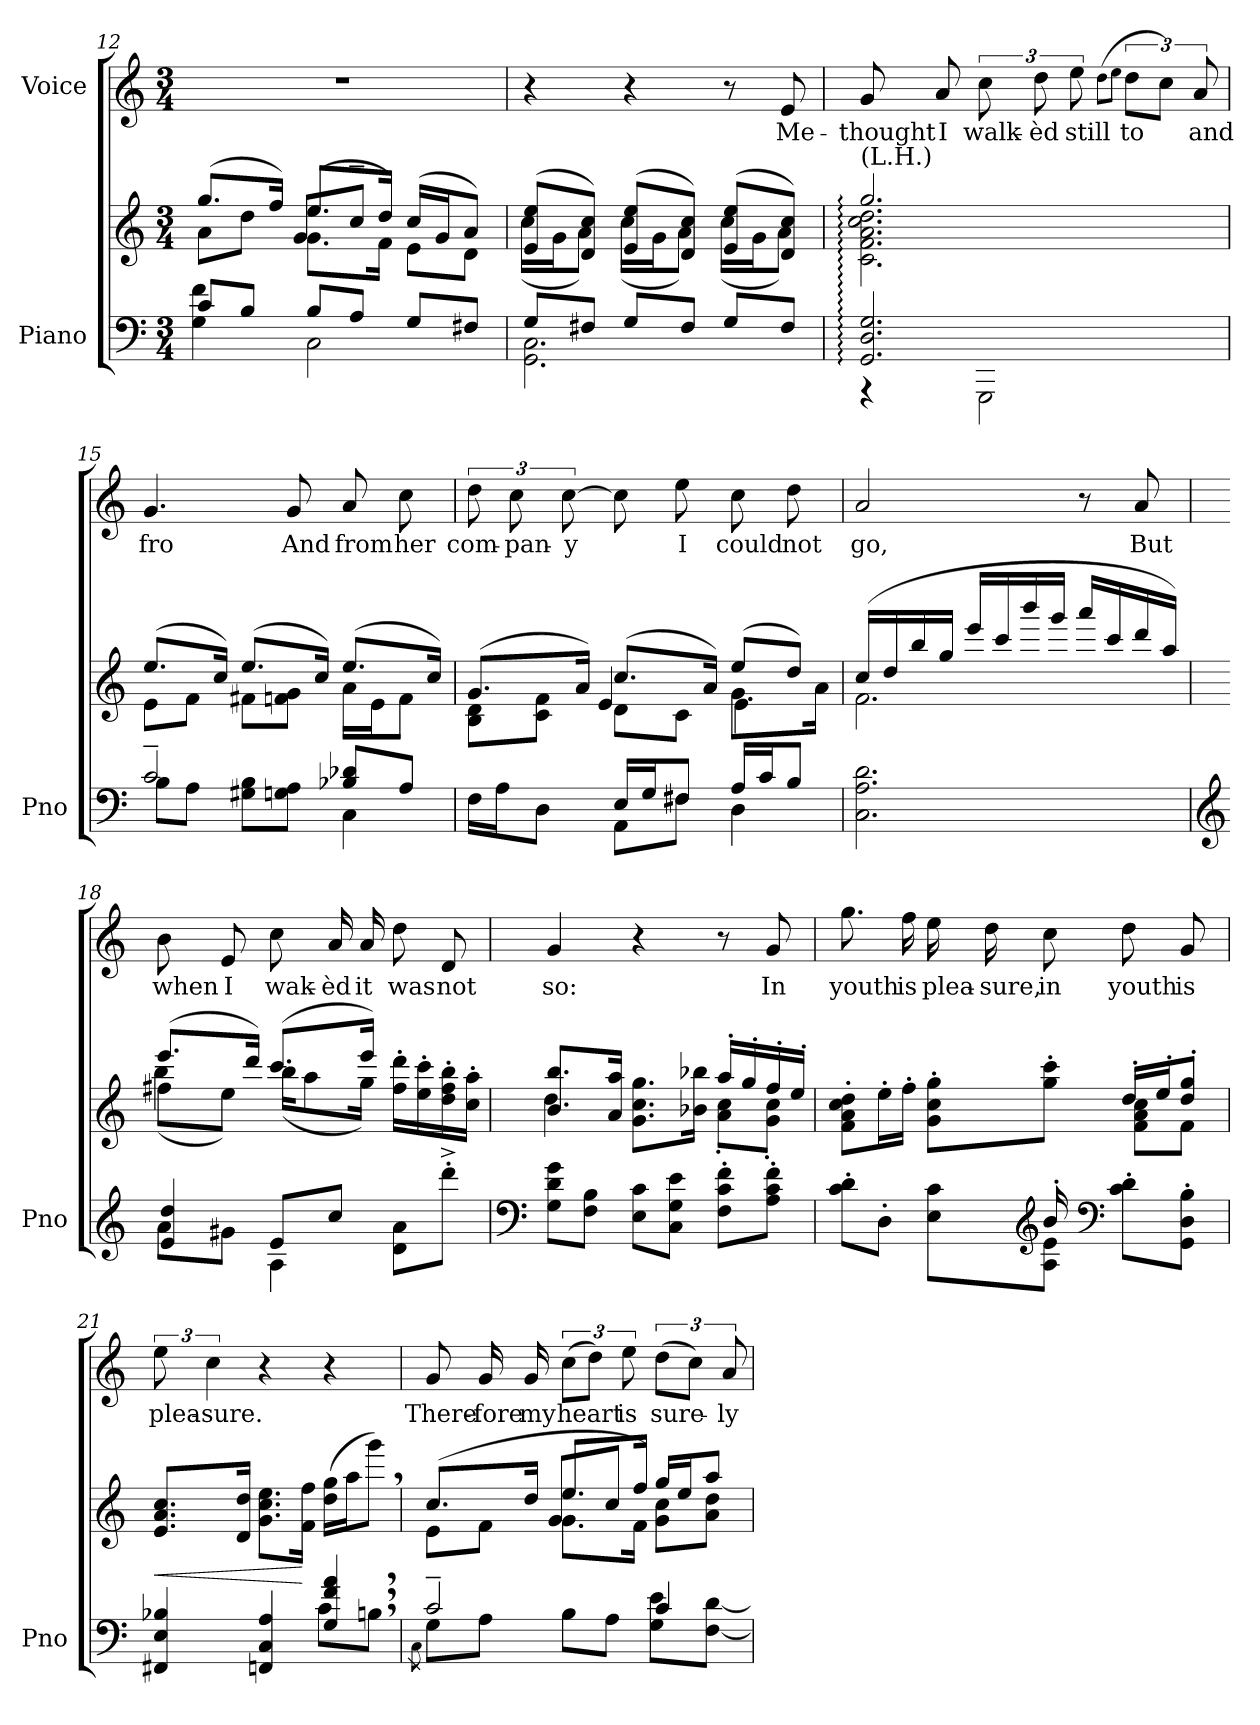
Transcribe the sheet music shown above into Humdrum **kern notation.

**kern	**kern	**dynam	**kern	**text
*part2	*part2	*part2	*part1	*part1
*staff3	*staff2	*staff2/3	*staff1	*staff1
*I"Piano	*	*	*I"Voice	*
*I'Pno	*	*	*	*
!!LO:LB:g=z
*clefF4	*clefG2	*	*clefG2	*
*k[]	*k[]	*	*k[]	*
*M3/4	*M3/4	*	*M3/4	*
=12	=12	=12	=12	=12
*^	*^	*	*	*
*	*	*	*^	*	*	*
8c/L	4G\ 4f\	(8.gg/L	8a\L	4ryy	.	2.r	.
8B/J	.	.	8dd\J	.	.	.	.
.	.	16ff/Jk)	.	.	.	.	.
8B/L	2C\	(8.ee/L	8.g\L	8g/L	.	.	.
8A/J	.	.	.	8cc~/J	.	.	.
.	.	16dd/Jk)	16f\Jk	.	.	.	.
8G/L	.	(16cc/LL	8e\L	4ryy	.	.	.
.	.	16g/J	.	.	.	.	.
8F#X/J	.	8a/J)	8d\J	.	.	.	.
*	*	*	*v	*v	*	*	*
=13	=13	=13	=13	=13	=13	=13
8G/L	2.GG\ 2.C\	(8e/ 8ee/L	(16cc\LL	.	4r	.
.	.	.	16g\J	.	.	.
8F#X/J	.	8d/ 8cc/J)	8a\J)	.	.	.
8G/L	.	(8e/ 8ee/L	(16cc\LL	.	4r	.
.	.	.	16g\J	.	.	.
8F#/J	.	8d/ 8cc/J)	8a\J)	.	.	.
8G/L	.	(8e/ 8ee/L	(16cc\LL	.	8r	.
.	.	.	16g\J	.	.	.
!	!	!	!	!	!	!LO:LY:b
8F#/J	.	8d/ 8cc/J)	8a\J)	.	8e/	Me-
=14	=14	=14	=14	=14	=14	=14
!	!	!LO:TX:a:t=(L.H.)	!	!	!	!
!	!	!	!	!	!	!LO:LY:b
2.GG/:: 2.D/:: 2.G/::	4r	2.gg::/	2.c\:: 2.f\:: 2.a\:: 2.cc\:: 2.dd\::	.	8g/	-thought
!	!	!	!	!	!	!LO:LY:b
.	.	.	.	.	8a/	I
!	!	!	!	!	!	!LO:LY:b
.	2GGG\	.	.	.	12cc\	walk-
!	!	!	!	!	!	!LO:LY:b
.	.	.	.	.	12dd\	-èd
!	!	!	!	!	!	!LO:LY:b
.	.	.	.	.	12ee\	still
.	.	.	.	.	(8qdd\L	.
.	.	.	.	.	8qee\J	.
!	!	!	!	!	!	!LO:LY:b
.	.	.	.	.	12dd\L	to
.	.	.	.	.	12cc\J)	.
!	!	!	!	!	!	!LO:LY:b
.	.	.	.	.	12a/	and
!!LO:LB:g=z
=15	=15	=15	=15	=15	=15	=15
!	!	!	!	!	!	!LO:LY:b
2c~/	8B\L	(8.ee/L	8e\L	.	4.g/	fro
.	8A\J	.	8f\J	.	.	.
.	.	16cc/Jk)	.	.	.	.
.	8G#X\ 8B\L	(8.ee/L	8f#X\L	.	.	.
!	!	!	!	!	!	!LO:LY:b
.	8Gn\ 8A\J	.	8fn\ 8g\J	.	8g/	And
.	.	16cc/Jk)	.	.	.	.
!	!	!	!	!	!	!LO:LY:b
8B-X/ 8d-X/L	4C\	(8.ee/L	16a\LL	.	8a/	from
.	.	.	16e\J	.	.	.
!	!	!	!	!	!	!LO:LY:b
8A/J	.	.	8f\J	.	8cc\	her
.	.	16cc/Jk)	.	.	.	.
=16	=16	=16	=16	=16	=16	=16
*	*	*	*^	*	*	*
!	!	!	!	!	!	!	!LO:LY:b
16F\LL	4ryy	(8.g/L	8B\ 8d\L	4ryy	.	12dd\	com-
16A\J	.	.	.	.	.	.	.
!	!	!	!	!	!	!	!LO:LY:b
.	.	.	.	.	.	12cc\	-pan-
8D\J	.	.	8c\ 8f\J	.	.	.	.
!	!	!	!	!	!	!	!LO:LY:b
.	.	.	.	.	.	[12cc\	-y
.	.	16a/Jk)	.	.	.	.	.
16E/LL	8AA\L	(8.cc/L	8d\L	4e/	.	8cc\]	.
16G/J	.	.	.	.	.	.	.
!	!	!	!	!	!	!	!LO:LY:b
8F#X/J	8F#\J	.	8c\J	.	.	8ee\	I
.	.	16a/Jk)	.	.	.	.	.
!	!	!	!	!	!	!	!LO:LY:b
16A/LL	4D\	(8ee/L	8.g\L	4e\	.	8cc\	could
16c/J	.	.	.	.	.	.	.
!	!	!	!	!	!	!	!LO:LY:b
8B/J	.	8dd/J)	.	.	.	8dd\	not
.	.	.	16a\Jk	.	.	.	.
*v	*v	*	*	*	*	*	*
*	*	*v	*v	*	*	*
=17	=17	=17	=17	=17	=17
!	!	!	!	!	!LO:LY:b
2.C\ 2.A\ 2.d\	(<16cc/LL	2.f\	.	2a/	go,
.	16dd/	.	.	.	.
.	16bb/	.	.	.	.
.	16gg/JJ	.	.	.	.
.	16eee/LL	.	.	.	.
.	16ccc/	.	.	.	.
.	16bbb/	.	.	.	.
.	16ggg/JJ	.	.	.	.
.	16aaa/LL	.	.	8r	.
.	16ccc/	.	.	.	.
!	!	!	!	!	!LO:LY:b
.	16ddd/	.	.	8a/	But
.	16aa/JJ)	.	.	.	.
*	*v	*v	*	*	*
!!LO:LB:g=z
=18	=18	=18	=18	=18
*clefG2	*	*	*	*
*^	*^	*	*	*
*	*	*	*^	*	*	*
!	!	!	!	!	!	!	!LO:LY:b
8a\L	4e/ 4dd/	(8.eee/L	(8ff#X\L	4bb\	.	8b\	when
!	!	!	!	!	!	!	!LO:LY:b
8g#X\J	.	.	8ee\J)	.	.	8e/	I
.	.	16ddd/Jk)	.	.	.	.	.
!	!	!	!	!	!	!	!LO:LY:b
8e/L	4A\	(8.ccc/L	(16bb\KL	2ryy	.	8cc\	wak-
.	.	.	8aa\	.	.	.	.
!	!	!	!	!	!	!	!LO:LY:b
8cc/J	.	.	.	.	.	16a/	-èd
!	!	!	!	!	!	!	!LO:LY:b
.	.	16eee/Jk)	16gg\Jk)	.	.	16a/	it
!	!	!	!	!	!	!	!LO:LY:b
8d\ 8a\L	4ryy	16ff#\' 16ddd\'LL	4ryy	.	.	8dd\	was
.	.	16ee\' 16ccc\'	.	.	.	.	.
!	!	!	!	!	!	!	!LO:LY:b
8ddd'^\J	.	16dd\' 16ff#\' 16bb\'	.	.	.	8d/	not
.	.	16cc\' 16aa\'JJ	.	.	.	.	.
*v	*v	*	*	*	*	*	*
*	*v	*v	*v	*	*	*
=19	=19	=19	=19	=19
*clefF4	*	*	*	*
*	*^	*	*	*
!	!	!	!	!	!LO:LY:b
8G\ 8d\ 8g\L	8.b/ 8.bb/L	4dd\	.	4g/	so:
8F\ 8B\J	.	.	.	.	.
.	16a/ 16aa/Jk	.	.	.	.
8E\ 8c\L	8.g\ 8.cc\ 8.gg\L	4ryy	.	4r	.
8C\ 8G\ 8e\J	.	.	.	.	.
.	16b-X\ 16bb-X\Jk	.	.	.	.
8F\' 8c\' 8f\'L	16aa'/LL	8a\' 8cc\'L	.	8r	.
.	16gg'/	.	.	.	.
!	!	!	!	!	!LO:LY:b
8A\' 8c\' 8f\'J	16ff'/	8g\' 8cc\'J	.	8g/	In
.	16ee'/JJ	.	.	.	.
=20	=20	=20	=20	=20	=20
*^	*	*	*	*	*
!	!	!	!	!	!	!LO:LY:b
4.ryy	8c\' 8d\'L	8f\' 8a\' 8cc\' 8dd\'L	4..ryy	.	8.gg\	youth
.	8D'\J	16ee'\L	.	.	.	.
!	!	!	!	!	!	!LO:LY:b
.	.	16ff'\JJ	.	.	16ff\	is
!	!	!	!	!	!	!LO:LY:b
.	8E\ 8c\L	8g\' 8cc\' 8gg\'L	.	.	16ee\	plea-
!	!	!	!	!	!	!LO:LY:b
.	.	.	.	.	16dd\	-sure,
*clefG2	*	*	*	*	*	*
!	!	!	!	!	!	!LO:LY:b
16b'</LL	8A\ 8e\J	8gg\'> 8ccc\'>J	.	.	8cc\	in
4ryy	.	.	16cc'\JJ	.	.	.
*clefF4	*	*	*	*	*	*
!	!	!	!	!	!	!LO:LY:b
.	8c\' 8d\'L	16dd'/LL	8f\ 8a\ 8cc\L	.	8dd\	youth
.	.	16ee'/J	.	.	.	.
!	!	!	!	!	!	!LO:LY:b
.	8GG\' 8D\' 8B\'J	8dd/' 8gg/'J	8f\J	.	8g/	is
16ryy	.	.	.	.	.	.
*	*	*v	*v	*	*	*
!!LO:PB:g=z
=21	=21	=21	=21	=21	=21
!	!	!	!LO:HP:b	!	!LO:LY:b
4FF#X/ 4E/ 4B-X/	2ryy	8.e/ 8.a/ 8.cc/L	<	12ee\	plea-
!	!	!	!	!	!LO:LY:b
.	.	.	.	6cc\	-sure.
.	.	16d/ 16dd/Jk	.	.	.
4FFn/ 4C/ 4A/	.	8.g\ 8.cc\ 8.ee\L	.	4r	.
.	.	16f\ 16ff\Jk	[	.	.
4G/, 4f/, 4a/,	8c\L	(16dd\ 16gg\LL	.	4r	.
.	.	16aa\J	.	.	.
.	8Bn\J	8ggg,\J)	.	.	.
=22	=22	=22	=22	=22	=22
.	8qC\	.	.	.	.
*	*	*^	*	*	*
*	*	*	*^	*	*	*
!	!	!	!	!	!LO:DY:b	!	!LO:LY:b
!	!	!	!	!	!LO:DY:n=1:b	!	!
2c~/	8G\L	(8.cc/L	8e\L	4ryy	f other-dynamics	8g/	There-
!	!	!	!	!	!	!	!LO:LY:b
.	8A\J	.	8f\J	.	.	16g/	-fore
!	!	!	!	!	!	!	!LO:LY:b
.	.	16dd/Jk	.	.	.	16g/	my
!	!	!	!	!	!	!	!LO:LY:b
.	8B\L	8.ee/L	8.g\L	8g/L	.	(12cc\L	heart
.	.	.	.	.	.	12dd\J)	.
.	8A\J	.	.	8cc~/J	.	.	.
!	!	!	!	!	!	!	!LO:LY:b
.	.	.	.	.	.	12ee\	is
.	.	16ff/Jk)	16f\Jk	.	.	.	.
!	!	!	!	!	!	!	!LO:LY:b
4c/	8G\ 8e\L	16gg/LL	8g\ 8cc\L	4ryy	.	(12dd\L	sure-
.	.	16ee/J	.	.	.	.	.
.	.	.	.	.	.	12cc\J)	.
.	[8F\ [>8d\J	8aa/J	8a\ 8dd\J	.	.	.	.
!	!	!	!	!	!	!	!LO:LY:b
.	.	.	.	.	.	12a/	-ly
*v	*v	*	*	*	*	*	*
*	*v	*v	*v	*	*	*
=	=	=	=	=
*-	*-	*-	*-	*-
